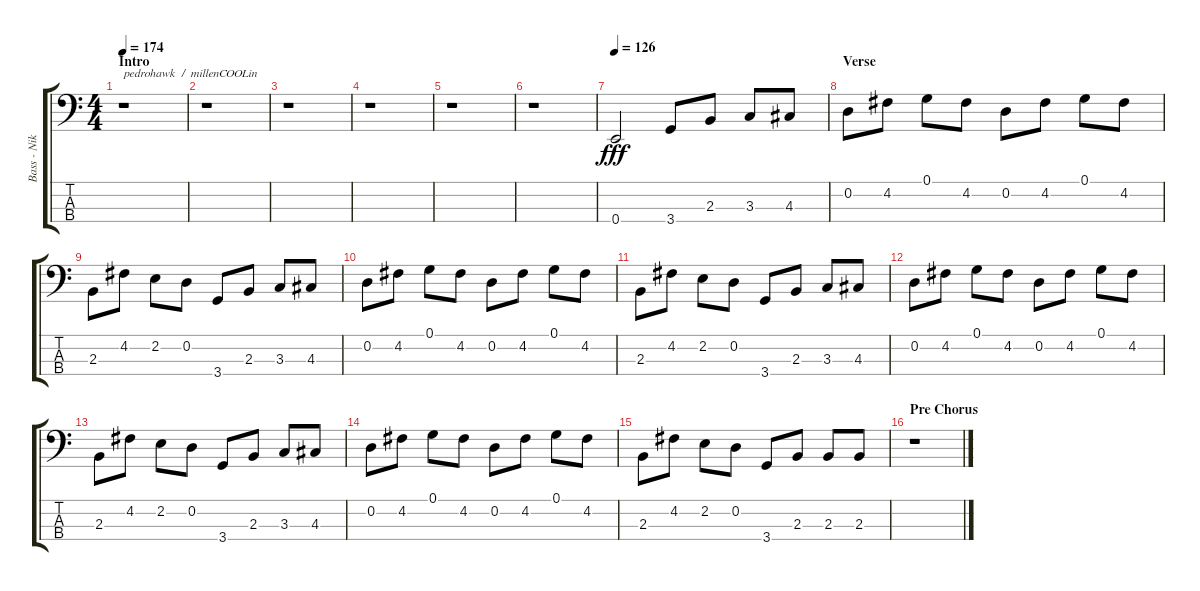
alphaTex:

\track ("Bass - Nikola" "Bass - Nik") {instrument electricbasspick}
\staff {score tabs}
\tuning (G2 D2 A1 E1) {hide}
\ts (4 4)
\section ("" "Intro")
\tempo 174
\clef f4
\ks c
r.1{txt "pedrohawk  /  millenCOOLin" dy fff instrument electricbasspick} |
r.1 |
r.1 |
r.1 |
r.1 |
r.1 |
\tempo 126
0.4.2 3.4.8 2.3.8 3.3.8 4.3.8 |
\section ("" "Verse")
0.2.8 4.2.8 0.1.8 4.2.8 0.2.8 4.2.8 0.1.8 4.2.8 |
2.3.8 4.2.8 2.2.8 0.2.8 3.4.8 2.3.8 3.3.8 4.3.8 |
0.2.8 4.2.8 0.1.8 4.2.8 0.2.8 4.2.8 0.1.8 4.2.8 |
2.3.8 4.2.8 2.2.8 0.2.8 3.4.8 2.3.8 3.3.8 4.3.8 |
0.2.8 4.2.8 0.1.8 4.2.8 0.2.8 4.2.8 0.1.8 4.2.8 |
2.3.8 4.2.8 2.2.8 0.2.8 3.4.8 2.3.8 3.3.8 4.3.8 |
0.2.8 4.2.8 0.1.8 4.2.8 0.2.8 4.2.8 0.1.8 4.2.8 |
2.3.8 4.2.8 2.2.8 0.2.8 3.4.8 2.3.8 2.3.8 2.3.8 |
\section ("" "Pre Chorus")
r.1
